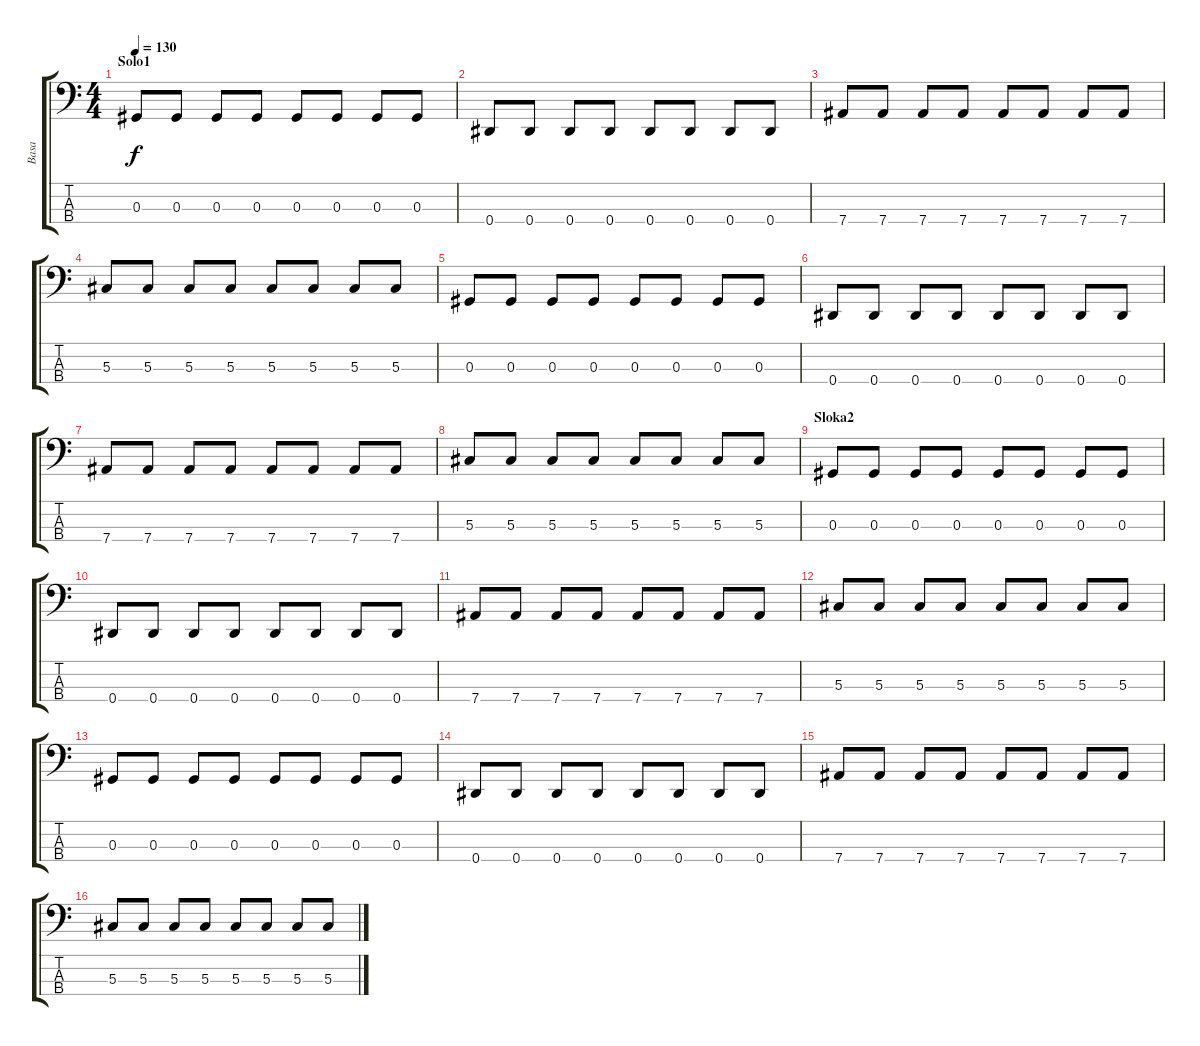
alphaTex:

\track ("Basa" "Basa") {instrument electricbassfinger}
\staff {score tabs}
\tuning (Gb2 Db2 Ab1 Eb1) {hide}
\ts (4 4)
\section ("" "Solo1")
\tempo 130
\clef f4
\ks c
0.3.8{dy f} 0.3.8 0.3.8 0.3.8 0.3.8 0.3.8 0.3.8 0.3.8 |
0.4.8 0.4.8 0.4.8 0.4.8 0.4.8 0.4.8 0.4.8 0.4.8 |
7.4.8 7.4.8 7.4.8 7.4.8 7.4.8 7.4.8 7.4.8 7.4.8 |
5.3.8 5.3.8 5.3.8 5.3.8 5.3.8 5.3.8 5.3.8 5.3.8 |
0.3.8 0.3.8 0.3.8 0.3.8 0.3.8 0.3.8 0.3.8 0.3.8 |
0.4.8 0.4.8 0.4.8 0.4.8 0.4.8 0.4.8 0.4.8 0.4.8 |
7.4.8 7.4.8 7.4.8 7.4.8 7.4.8 7.4.8 7.4.8 7.4.8 |
5.3.8 5.3.8 5.3.8 5.3.8 5.3.8 5.3.8 5.3.8 5.3.8 |
\section ("" "Sloka2")
0.3.8 0.3.8 0.3.8 0.3.8 0.3.8 0.3.8 0.3.8 0.3.8 |
0.4.8 0.4.8 0.4.8 0.4.8 0.4.8 0.4.8 0.4.8 0.4.8 |
7.4.8 7.4.8 7.4.8 7.4.8 7.4.8 7.4.8 7.4.8 7.4.8 |
5.3.8 5.3.8 5.3.8 5.3.8 5.3.8 5.3.8 5.3.8 5.3.8 |
0.3.8 0.3.8 0.3.8 0.3.8 0.3.8 0.3.8 0.3.8 0.3.8 |
0.4.8 0.4.8 0.4.8 0.4.8 0.4.8 0.4.8 0.4.8 0.4.8 |
7.4.8 7.4.8 7.4.8 7.4.8 7.4.8 7.4.8 7.4.8 7.4.8 |
5.3.8 5.3.8 5.3.8 5.3.8 5.3.8 5.3.8 5.3.8 5.3.8
